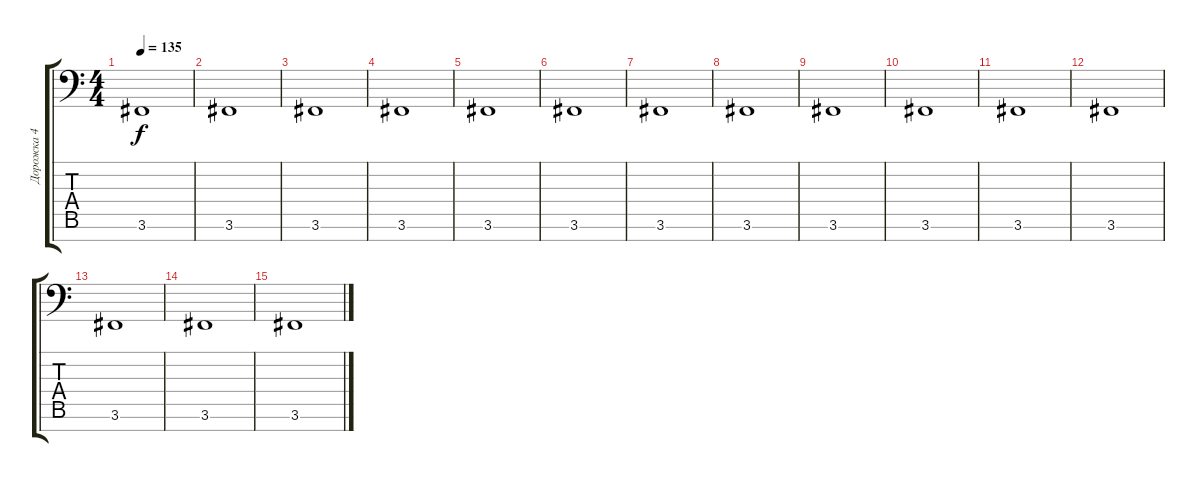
\track ("Дорожка 4" "Дорожка 4") {instrument choiraahs}
\staff {score tabs}
\tuning (Eb4 Bb3 Gb3 Db3 Ab2 Eb2 Bb1) {hide}
\ts (4 4)
\tempo 135
\clef f4
\ks c
3.6.1{dy f} |
3.6.1 |
3.6.1 |
3.6.1 |
3.6.1 |
3.6.1 |
3.6.1 |
3.6.1 |
3.6.1 |
3.6.1 |
3.6.1 |
3.6.1 |
3.6.1 |
3.6.1 |
3.6.1
